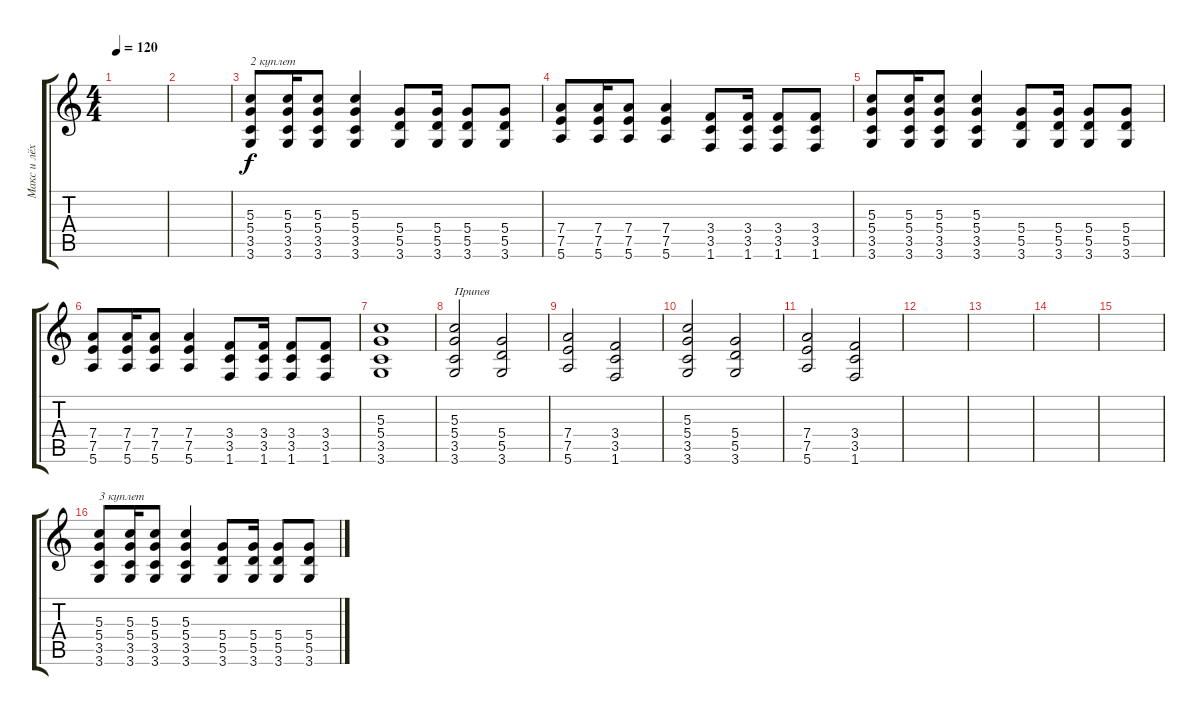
\track ("Макс и лёха" "Макс и лёх") {instrument distortionguitar}
\staff {score tabs}
\tuning (E4 B3 G3 D3 A2 E2) {hide}
\ts (4 4)
\tempo 120
\clef g2
\ks c
|
|
(5.3 5.4 3.5 3.6).8{txt "2 куплет"} (5.3 5.4 3.5 3.6).16 (5.3 5.4 3.5 3.6).8 (5.3 5.4 3.5 3.6).4 (5.4 5.5 3.6).8 (5.4 5.5 3.6).16 (5.4 5.5 3.6).8 (5.4 5.5 3.6).8 |
(7.4 7.5 5.6).8 (7.4 7.5 5.6).16 (7.4 7.5 5.6).8 (7.4 7.5 5.6).4 (3.4 3.5 1.6).8 (3.4 3.5 1.6).16 (3.4 3.5 1.6).8 (3.4 3.5 1.6).8 |
(5.3 5.4 3.5 3.6).8 (5.3 5.4 3.5 3.6).16 (5.3 5.4 3.5 3.6).8 (5.3 5.4 3.5 3.6).4 (5.4 5.5 3.6).8 (5.4 5.5 3.6).16 (5.4 5.5 3.6).8 (5.4 5.5 3.6).8 |
(7.4 7.5 5.6).8 (7.4 7.5 5.6).16 (7.4 7.5 5.6).8 (7.4 7.5 5.6).4 (3.4 3.5 1.6).8 (3.4 3.5 1.6).16 (3.4 3.5 1.6).8 (3.4 3.5 1.6).8 |
(5.3 5.4 3.5 3.6).1 |
(5.3 5.4 3.5 3.6).2{txt "Припев"} (5.4 5.5 3.6).2 |
(7.4 7.5 5.6).2 (3.4 3.5 1.6).2 |
(5.3 5.4 3.5 3.6).2 (5.4 5.5 3.6).2 |
(7.4 7.5 5.6).2 (3.4 3.5 1.6).2 |
|
|
|
|
(5.3 5.4 3.5 3.6).8{txt "3 куплет"} (5.3 5.4 3.5 3.6).16 (5.3 5.4 3.5 3.6).8 (5.3 5.4 3.5 3.6).4 (5.4 5.5 3.6).8 (5.4 5.5 3.6).16 (5.4 5.5 3.6).8 (5.4 5.5 3.6).8
